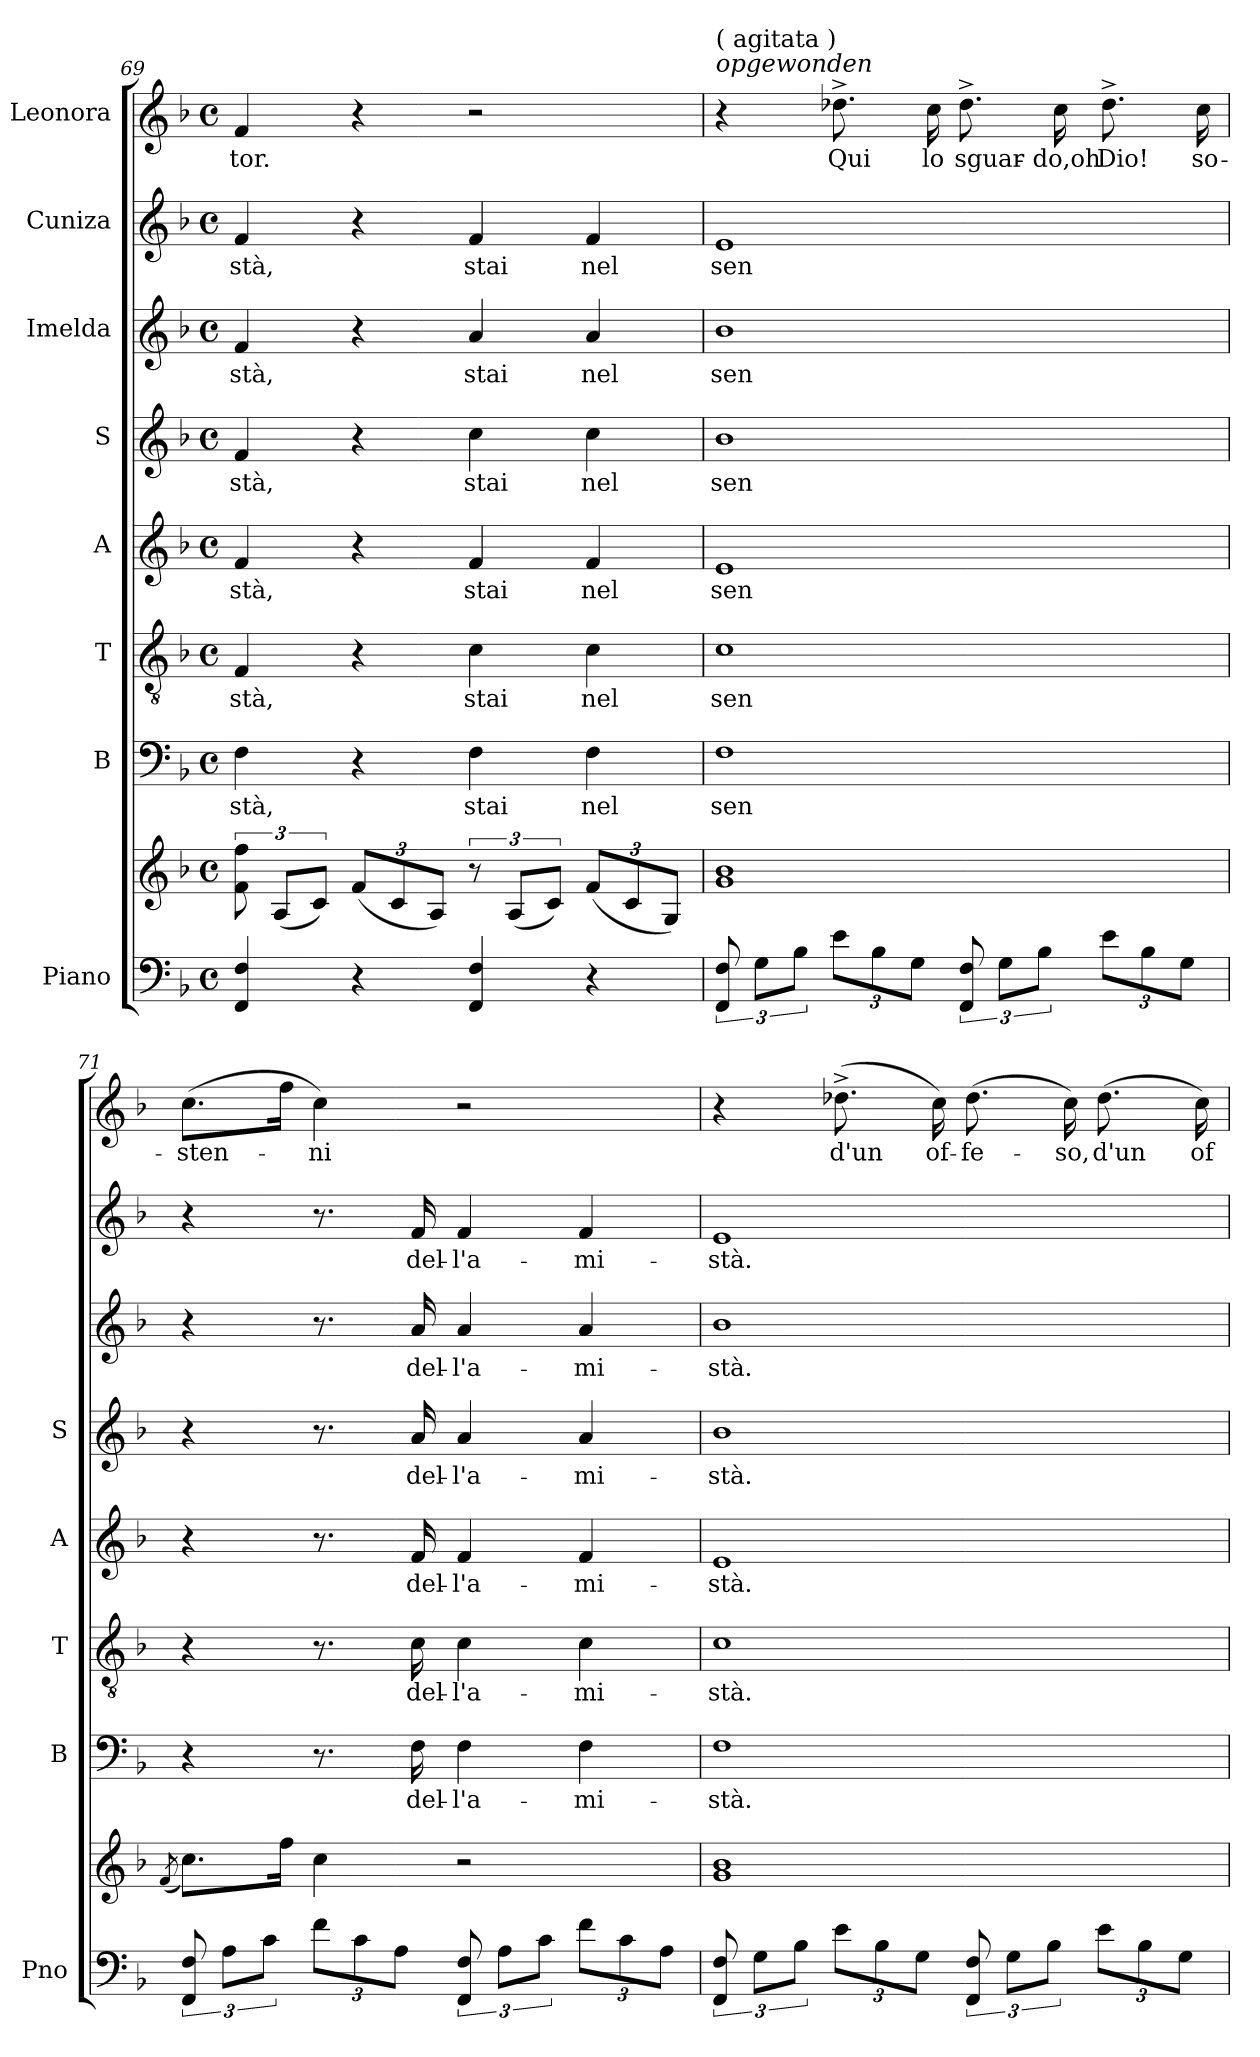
**kern	**kern	**kern	**text	**kern	**text	**kern	**text	**kern	**text	**kern	**text	**kern	**text	**kern	**text
*part8	*part8	*part7	*part7	*part6	*part6	*part5	*part5	*part4	*part4	*part3	*part3	*part2	*part2	*part1	*part1
*staff9	*staff8	*staff7	*staff7	*staff6	*staff6	*staff5	*staff5	*staff4	*staff4	*staff3	*staff3	*staff2	*staff2	*staff1	*staff1
*I"Piano	*	*I"B	*	*I"T	*	*I"A	*	*I"S	*	*I"Imelda	*	*I"Cuniza	*	*I"Leonora	*
*I'Pno	*	*I'B	*	*I'T	*	*I'A	*	*I'S	*	*	*	*	*	*	*
*clefF4	*clefG2	*clefF4	*	*clefGv2	*	*clefG2	*	*clefG2	*	*clefG2	*	*clefG2	*	*clefG2	*
*k[b-]	*k[b-]	*k[b-]	*	*k[b-]	*	*k[b-]	*	*k[b-]	*	*k[b-]	*	*k[b-]	*	*k[b-]	*
*M4/4	*M4/4	*M4/4	*	*M4/4	*	*M4/4	*	*M4/4	*	*M4/4	*	*M4/4	*	*M4/4	*
*met(c)	*met(c)	*met(c)	*	*met(c)	*	*met(c)	*	*met(c)	*	*met(c)	*	*met(c)	*	*met(c)	*
=69	=69	=69	=69	=69	=69	=69	=69	=69	=69	=69	=69	=69	=69	=69	=69
4FF/ 4F/	12f\ 12ff\	4F\	-stà,	4F/	-stà,	4f/	-stà,	4f/	-stà,	4f/	-stà,	4f/	-stà,	4f/	-tor.
.	(12A/L	.	.	.	.	.	.	.	.	.	.	.	.	.	.
.	12c/J)	.	.	.	.	.	.	.	.	.	.	.	.	.	.
*	*Xbrackettup	*	*	*	*	*	*	*	*	*	*	*	*	*	*
4r	(12f/L	4r	.	4r	.	4r	.	4r	.	4r	.	4r	.	4r	.
.	12c/	.	.	.	.	.	.	.	.	.	.	.	.	.	.
.	12A/J)	.	.	.	.	.	.	.	.	.	.	.	.	.	.
*	*brackettup	*	*	*	*	*	*	*	*	*	*	*	*	*	*
4FF/ 4F/	12r	4F\	stai	4c\	stai	4f/	stai	4cc\	stai	4a/	stai	4f/	stai	2r	.
.	(12A/L	.	.	.	.	.	.	.	.	.	.	.	.	.	.
.	12c/J)	.	.	.	.	.	.	.	.	.	.	.	.	.	.
*	*Xbrackettup	*	*	*	*	*	*	*	*	*	*	*	*	*	*
4r	(12f/L	4F\	nel	4c\	nel	4f/	nel	4cc\	nel	4a/	nel	4f/	nel	.	.
.	12c/	.	.	.	.	.	.	.	.	.	.	.	.	.	.
.	12G/J)	.	.	.	.	.	.	.	.	.	.	.	.	.	.
!!LO:PB:g=z
=70	=70	=70	=70	=70	=70	=70	=70	=70	=70	=70	=70	=70	=70	=70	=70
!	!	!	!	!	!	!	!	!	!	!	!	!	!	!LO:TX:a:i:t=opgewonden	!
!	!	!	!	!	!	!	!	!	!	!	!	!	!	!LO:TX:a:t=(     agitata     )	!
12FF/ 12F/	1g 1b-	1F	sen	1c	sen	1e	sen	1b-	sen	1b-	sen	1e	sen	4r	.
12G\L	.	.	.	.	.	.	.	.	.	.	.	.	.	.	.
12B-\J	.	.	.	.	.	.	.	.	.	.	.	.	.	.	.
*Xbrackettup	*	*	*	*	*	*	*	*	*	*	*	*	*	*	*
12e\L	.	.	.	.	.	.	.	.	.	.	.	.	.	8.dd-X^\	Qui
12B-\	.	.	.	.	.	.	.	.	.	.	.	.	.	.	.
12G\J	.	.	.	.	.	.	.	.	.	.	.	.	.	.	.
.	.	.	.	.	.	.	.	.	.	.	.	.	.	16cc\	lo
*brackettup	*	*	*	*	*	*	*	*	*	*	*	*	*	*	*
12FF/ 12F/	.	.	.	.	.	.	.	.	.	.	.	.	.	8.dd-^\	sguar-
12G\L	.	.	.	.	.	.	.	.	.	.	.	.	.	.	.
12B-\J	.	.	.	.	.	.	.	.	.	.	.	.	.	.	.
.	.	.	.	.	.	.	.	.	.	.	.	.	.	16cc\	-do,oh
*Xbrackettup	*	*	*	*	*	*	*	*	*	*	*	*	*	*	*
12e\L	.	.	.	.	.	.	.	.	.	.	.	.	.	8.dd-^\	Dio!
12B-\	.	.	.	.	.	.	.	.	.	.	.	.	.	.	.
12G\J	.	.	.	.	.	.	.	.	.	.	.	.	.	.	.
.	.	.	.	.	.	.	.	.	.	.	.	.	.	16cc\	so-
=71	=71	=71	=71	=71	=71	=71	=71	=71	=71	=71	=71	=71	=71	=71	=71
.	(8qf/	.	.	.	.	.	.	.	.	.	.	.	.	.	.
*brackettup	*	*	*	*	*	*	*	*	*	*	*	*	*	*	*
12FF/ 12F/	8.cc\L)	4r	.	4r	.	4r	.	4r	.	4r	.	4r	.	(8.cc\L	-sten-
12A\L	.	.	.	.	.	.	.	.	.	.	.	.	.	.	.
12c\J	.	.	.	.	.	.	.	.	.	.	.	.	.	.	.
.	16ff\Jk	.	.	.	.	.	.	.	.	.	.	.	.	16ff\Jk	.
*Xbrackettup	*	*	*	*	*	*	*	*	*	*	*	*	*	*	*
12f\L	4cc\	8.r	.	8.r	.	8.r	.	8.r	.	8.r	.	8.r	.	4cc\)	-ni
12c\	.	.	.	.	.	.	.	.	.	.	.	.	.	.	.
12A\J	.	.	.	.	.	.	.	.	.	.	.	.	.	.	.
.	.	16F\	del-	16c\	del-	16f/	del-	16a/	del-	16a/	del-	16f/	del-	.	.
*brackettup	*	*	*	*	*	*	*	*	*	*	*	*	*	*	*
12FF/ 12F/	2r	4F\	-l'a-	4c\	-l'a-	4f/	-l'a-	4a/	-l'a-	4a/	-l'a-	4f/	-l'a-	2r	.
12A\L	.	.	.	.	.	.	.	.	.	.	.	.	.	.	.
12c\J	.	.	.	.	.	.	.	.	.	.	.	.	.	.	.
*Xbrackettup	*	*	*	*	*	*	*	*	*	*	*	*	*	*	*
12f\L	.	4F\	-mi-	4c\	-mi-	4f/	-mi-	4a/	-mi-	4a/	-mi-	4f/	-mi-	.	.
12c\	.	.	.	.	.	.	.	.	.	.	.	.	.	.	.
12A\J	.	.	.	.	.	.	.	.	.	.	.	.	.	.	.
=72	=72	=72	=72	=72	=72	=72	=72	=72	=72	=72	=72	=72	=72	=72	=72
*brackettup	*	*	*	*	*	*	*	*	*	*	*	*	*	*	*
12FF/ 12F/	1g 1b-	1F	-stà.	1c	-stà.	1e	-stà.	1b-	-stà.	1b-	-stà.	1e	-stà.	4r	.
12G\L	.	.	.	.	.	.	.	.	.	.	.	.	.	.	.
12B-\J	.	.	.	.	.	.	.	.	.	.	.	.	.	.	.
*Xbrackettup	*	*	*	*	*	*	*	*	*	*	*	*	*	*	*
12e\L	.	.	.	.	.	.	.	.	.	.	.	.	.	(8.dd-X^\	d'un
12B-\	.	.	.	.	.	.	.	.	.	.	.	.	.	.	.
12G\J	.	.	.	.	.	.	.	.	.	.	.	.	.	.	.
.	.	.	.	.	.	.	.	.	.	.	.	.	.	16cc\)	of-
*brackettup	*	*	*	*	*	*	*	*	*	*	*	*	*	*	*
12FF/ 12F/	.	.	.	.	.	.	.	.	.	.	.	.	.	(8.dd-\	-fe-
12G\L	.	.	.	.	.	.	.	.	.	.	.	.	.	.	.
12B-\J	.	.	.	.	.	.	.	.	.	.	.	.	.	.	.
.	.	.	.	.	.	.	.	.	.	.	.	.	.	16cc\)	-so,
*Xbrackettup	*	*	*	*	*	*	*	*	*	*	*	*	*	*	*
12e\L	.	.	.	.	.	.	.	.	.	.	.	.	.	(8.dd-\	d'un
12B-\	.	.	.	.	.	.	.	.	.	.	.	.	.	.	.
12G\J	.	.	.	.	.	.	.	.	.	.	.	.	.	.	.
.	.	.	.	.	.	.	.	.	.	.	.	.	.	16cc\)	of-
=	=	=	=	=	=	=	=	=	=	=	=	=	=	=	=
*-	*-	*-	*-	*-	*-	*-	*-	*-	*-	*-	*-	*-	*-	*-	*-
